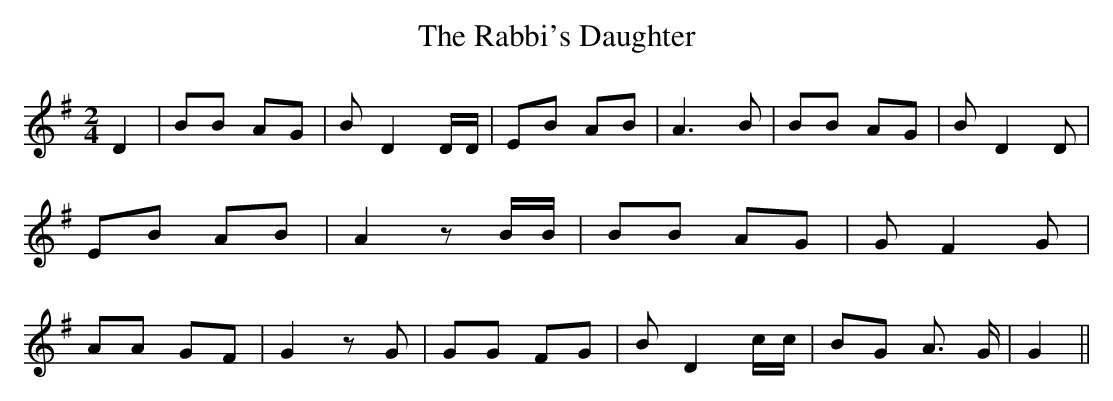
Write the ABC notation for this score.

X:1
T:The Rabbi's Daughter
M:2/4
L:1/8
K:G
 D2| BB AG| B D2 D/2D/2| EB AB| A3 B| BB AG| B D2 D| EB AB| A2 z B/2B/2|\
 BB AG| G F2 G| AA GF| G2 z G| GG FG| B D2 c/2c/2| BG A3/2 G/2| G2||\
